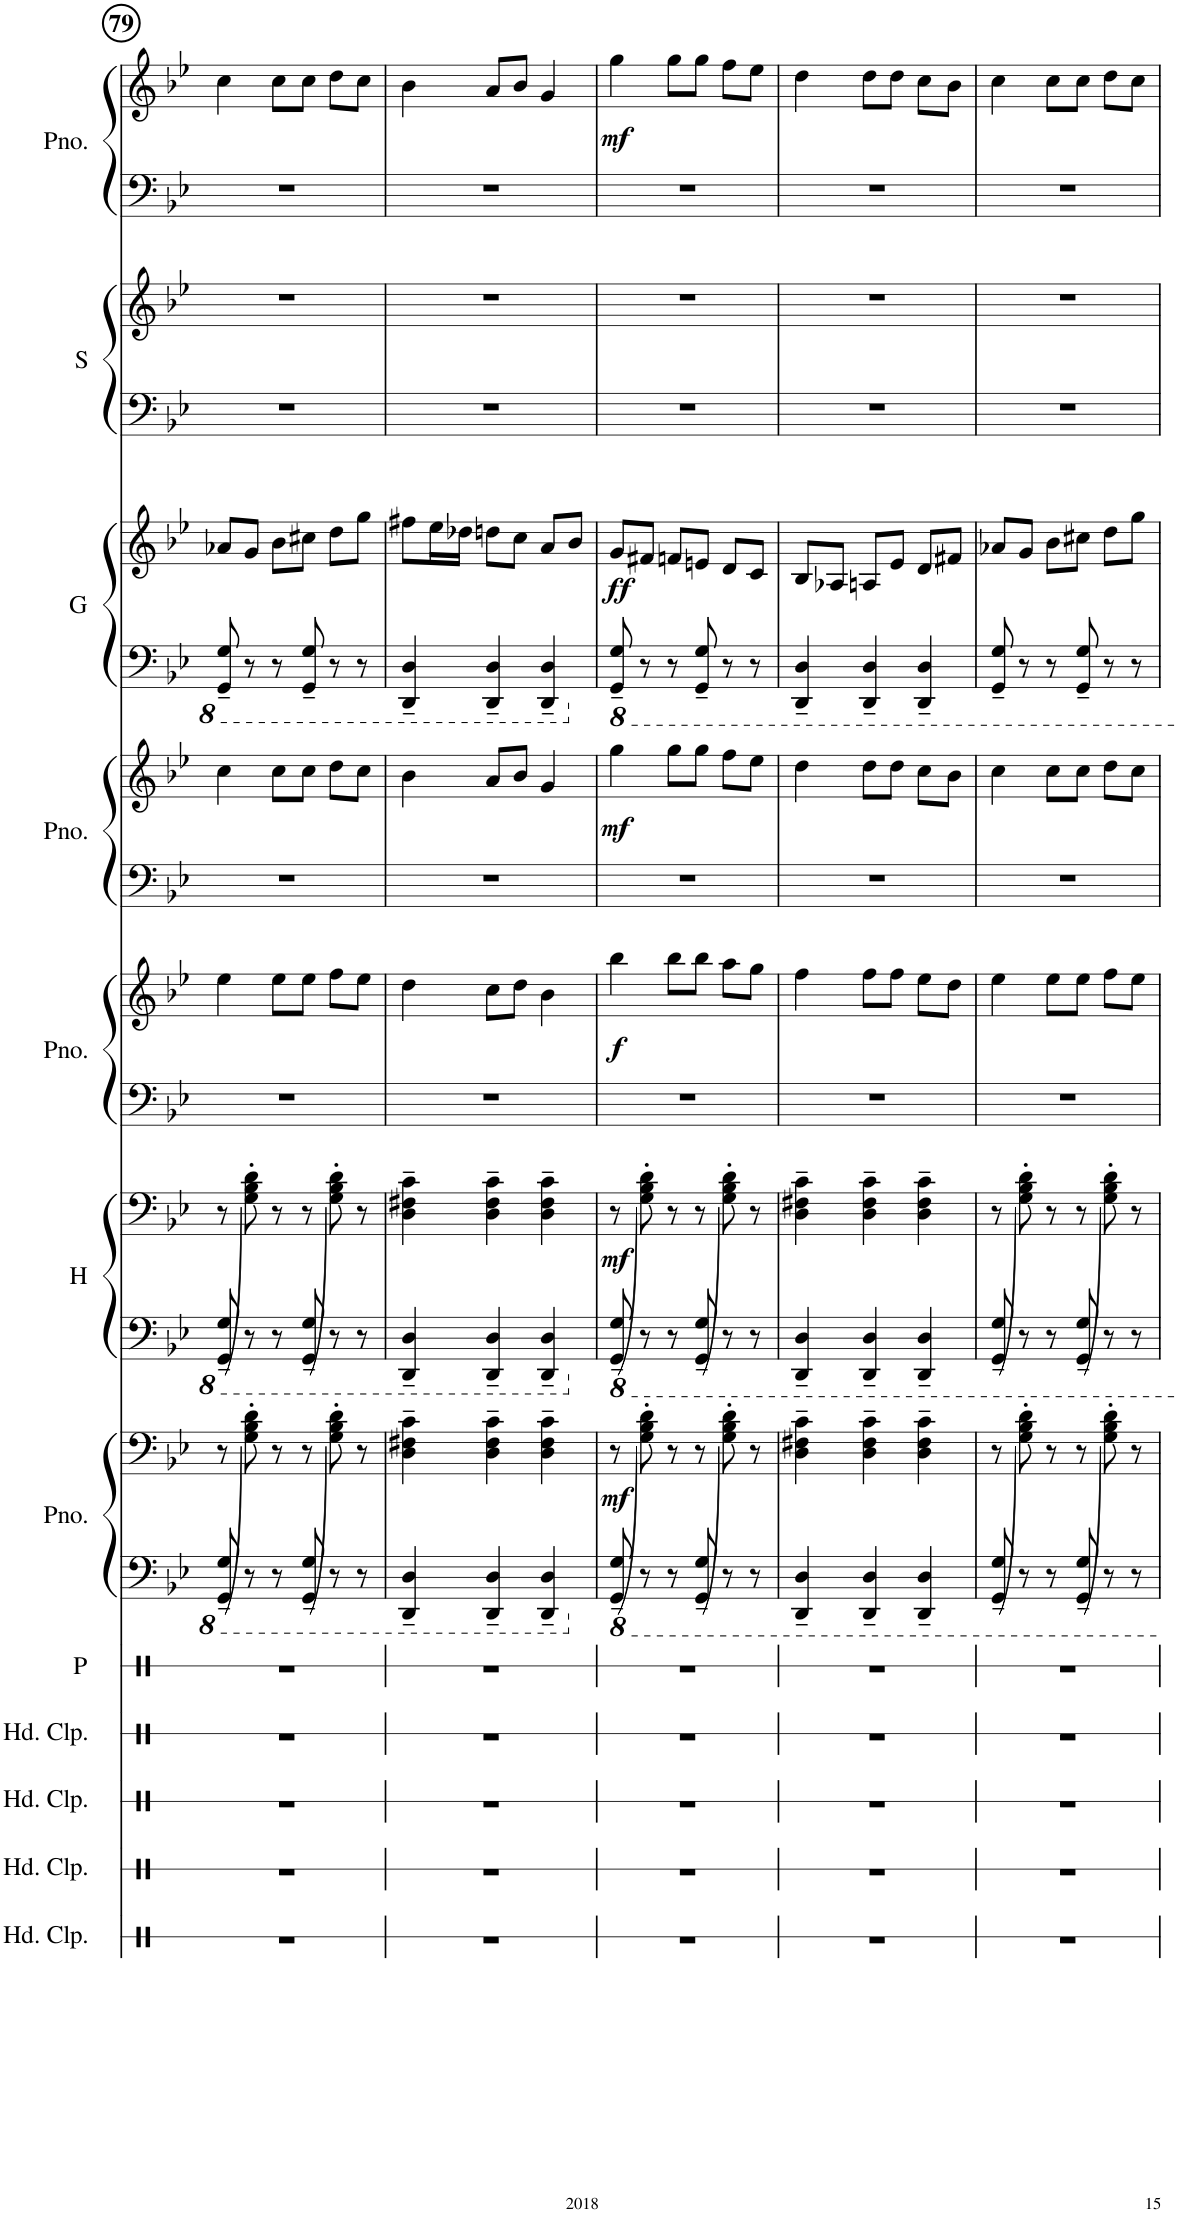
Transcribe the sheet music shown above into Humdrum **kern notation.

**kern	**kern	**kern	**kern	**kern	**kern	**kern	**dynam	**kern	**kern	**dynam	**kern	**kern	**dynam	**kern	**kern	**dynam	**kern	**kern	**dynam	**kern	**kern	**kern	**kern	**dynam
*part12	*part11	*part10	*part9	*part8	*part7	*part7	*part7	*part6	*part6	*part6	*part5	*part5	*part5	*part4	*part4	*part4	*part3	*part3	*part3	*part2	*part2	*part1	*part1	*part1
*staff19	*staff18	*staff17	*staff16	*staff15	*staff14	*staff13	*staff13/14	*staff12	*staff11	*staff11/12	*staff10	*staff9	*staff9/10	*staff8	*staff7	*staff7/8	*staff6	*staff5	*staff5/6	*staff4	*staff3	*staff2	*staff1	*staff1/2
*I"Hand Clap	*I"Hand Clap	*I"Hand Clap	*I"Hand Clap	*I"Panda	*I"Piano	*	*	*I"Makeup Cake	*	*	*I"Piano	*	*	*I"Piano	*	*	*I"Dumb One	*	*	*I"SANTA!	*	*I"Piano	*	*
*I'Hd. Clp.	*I'Hd. Clp.	*I'Hd. Clp.	*I'Hd. Clp.	*I'P	*I'Pno.	*	*	*	*	*	*I'Pno.	*	*	*I'Pno.	*	*	*	*	*	*I'S	*	*I'Pno.	*	*
!!LO:PB:g=z
*clefX	*clefX	*clefX	*clefX	*clefX	*clefF4	*clefF4	*	*clefF4	*clefF4	*	*clefF4	*clefG2	*	*clefF4	*clefG2	*	*clefF4	*clefG2	*	*clefF4	*clefG2	*clefF4	*clefG2	*
*k[]	*k[]	*k[]	*k[]	*k[]	*k[b-e-]	*k[b-e-]	*	*k[b-e-]	*k[b-e-]	*	*k[b-e-]	*k[b-e-]	*	*k[b-e-]	*k[b-e-]	*	*k[b-e-]	*k[b-e-]	*	*k[b-e-]	*k[b-e-]	*k[b-e-]	*k[b-e-]	*
*M3/4	*M3/4	*M3/4	*M3/4	*M3/4	*M3/4	*M3/4	*	*M3/4	*M3/4	*	*M3/4	*M3/4	*	*M3/4	*M3/4	*	*M3/4	*M3/4	*	*M3/4	*M3/4	*M3/4	*M3/4	*
=79	=79	=79	=79	=79	=79	=79	=79	=79	=79	=79	=79	=79	=79	=79	=79	=79	=79	=79	=79	=79	=79	=79	=79	=79
2.r	2.r	2.r	2.r	2.r	(8GGG/~ 8GG/~	8r	.	(8GGG/~ 8GG/~	8r	.	2.r	4ee-\	.	2.r	4cc\	.	8GGG/~ 8GG/~	8a-X/L	.	2.r	2.r	2.r	4cc\	.
.	.	.	.	.	8r	8G\' 8B-\' 8d\'	.	8r	8G\' 8B-\' 8d\'	.	.	.	.	.	.	.	8r	8g/J	.	.	.	.	.	.
.	.	.	.	.	8r	8r	.	8r	8r	.	.	8ee-\L	.	.	8cc\L	.	8r	8b-\L	.	.	.	.	8cc\L	.
.	.	.	.	.	(8GGG/~ 8GG/~	8r	.	(8GGG/~ 8GG/~	8r	.	.	8ee-\J	.	.	8cc\J	.	8GGG/~ 8GG/~	8cc#X\J	.	.	.	.	8cc\J	.
.	.	.	.	.	8r	8G\' 8B-\' 8d\'	.	8r	8G\' 8B-\' 8d\'	.	.	8ff\L	.	.	8dd\L	.	8r	8dd\L	.	.	.	.	8dd\L	.
.	.	.	.	.	8r	8r	.	8r	8r	.	.	8ee-\J	.	.	8cc\J	.	8r	8gg\J	.	.	.	.	8cc\J	.
=80	=80	=80	=80	=80	=80	=80	=80	=80	=80	=80	=80	=80	=80	=80	=80	=80	=80	=80	=80	=80	=80	=80	=80	=80
2.r	2.r	2.r	2.r	2.r	4DDD/~ 4DD/~	4D\~ 4F#X\~ 4c\~	.	4DDD/~ 4DD/~	4D\~ 4F#X\~ 4c\~	.	2.r	4dd\	.	2.r	4b-\	.	4DDD/~ 4DD/~	8ff#X\L	.	2.r	2.r	2.r	4b-\	.
.	.	.	.	.	.	.	.	.	.	.	.	.	.	.	.	.	.	16ee-\L	.	.	.	.	.	.
.	.	.	.	.	.	.	.	.	.	.	.	.	.	.	.	.	.	16dd-X\JJ	.	.	.	.	.	.
.	.	.	.	.	4DDD/~ 4DD/~	4D\~ 4F#\~ 4c\~	.	4DDD/~ 4DD/~	4D\~ 4F#\~ 4c\~	.	.	8cc\L	.	.	8a/L	.	4DDD/~ 4DD/~	8ddn\L	.	.	.	.	8a/L	.
.	.	.	.	.	.	.	.	.	.	.	.	8dd\J	.	.	8b-/J	.	.	8cc\J	.	.	.	.	8b-/J	.
.	.	.	.	.	4DDD/~ 4DD/~	4D\~ 4F#\~ 4c\~	.	4DDD/~ 4DD/~	4D\~ 4F#\~ 4c\~	.	.	4b-\	.	.	4g/	.	4DDD/~ 4DD/~	8a/L	.	.	.	.	4g/	.
.	.	.	.	.	.	.	.	.	.	.	.	.	.	.	.	.	.	8b-/J	.	.	.	.	.	.
=81	=81	=81	=81	=81	=81	=81	=81	=81	=81	=81	=81	=81	=81	=81	=81	=81	=81	=81	=81	=81	=81	=81	=81	=81
!	!	!	!	!	!	!	!LO:DY:b	!	!	!LO:DY:b	!	!	!LO:DY:b	!	!	!LO:DY:b	!	!	!LO:DY:b	!	!	!	!	!LO:DY:b
2.r	2.r	2.r	2.r	2.r	(8GGG/~ 8GG/~	8r	mf	(8GGG/~ 8GG/~	8r	mf	2.r	4bb-\	f	2.r	4gg\	mf	8GGG/~ 8GG/~	8g/L	ff	2.r	2.r	2.r	4gg\	mf
.	.	.	.	.	8r	8G\' 8B-\' 8d\')	.	8r	8G\' 8B-\' 8d\')	.	.	.	.	.	.	.	8r	8f#X/J	.	.	.	.	.	.
.	.	.	.	.	8r	8r	.	8r	8r	.	.	8bb-\L	.	.	8gg\L	.	8r	8fn/L	.	.	.	.	8gg\L	.
.	.	.	.	.	(8GGG/~ 8GG/~	8r	.	(8GGG/~ 8GG/~	8r	.	.	8bb-\J	.	.	8gg\J	.	8GGG/~ 8GG/~	8en/J	.	.	.	.	8gg\J	.
.	.	.	.	.	8r	8G\' 8B-\' 8d\')	.	8r	8G\' 8B-\' 8d\')	.	.	8aa\L	.	.	8ff\L	.	8r	8d/L	.	.	.	.	8ff\L	.
.	.	.	.	.	8r	8r	.	8r	8r	.	.	8gg\J	.	.	8ee-\J	.	8r	8c/J	.	.	.	.	8ee-\J	.
=82	=82	=82	=82	=82	=82	=82	=82	=82	=82	=82	=82	=82	=82	=82	=82	=82	=82	=82	=82	=82	=82	=82	=82	=82
2.r	2.r	2.r	2.r	2.r	4DDD/~ 4DD/~	4D\~ 4F#X\~ 4c\~	.	4DDD/~ 4DD/~	4D\~ 4F#X\~ 4c\~	.	2.r	4ff\	.	2.r	4dd\	.	4DDD/~ 4DD/~	8B-/L	.	2.r	2.r	2.r	4dd\	.
.	.	.	.	.	.	.	.	.	.	.	.	.	.	.	.	.	.	8A-X/J	.	.	.	.	.	.
.	.	.	.	.	4DDD/~ 4DD/~	4D\~ 4F#\~ 4c\~	.	4DDD/~ 4DD/~	4D\~ 4F#\~ 4c\~	.	.	8ff\L	.	.	8dd\L	.	4DDD/~ 4DD/~	8An/L	.	.	.	.	8dd\L	.
.	.	.	.	.	.	.	.	.	.	.	.	8ff\J	.	.	8dd\J	.	.	8e-/J	.	.	.	.	8dd\J	.
.	.	.	.	.	4DDD/~ 4DD/~	4D\~ 4F#\~ 4c\~	.	4DDD/~ 4DD/~	4D\~ 4F#\~ 4c\~	.	.	8ee-\L	.	.	8cc\L	.	4DDD/~ 4DD/~	8d/L	.	.	.	.	8cc\L	.
.	.	.	.	.	.	.	.	.	.	.	.	8dd\J	.	.	8b-\J	.	.	8f#X/J	.	.	.	.	8b-\J	.
=83	=83	=83	=83	=83	=83	=83	=83	=83	=83	=83	=83	=83	=83	=83	=83	=83	=83	=83	=83	=83	=83	=83	=83	=83
2.r	2.r	2.r	2.r	2.r	8GGG/~ 8GG/~	8r	.	8GGG/~ 8GG/~	8r	.	2.r	4ee-\	.	2.r	4cc\	.	8GGG/~ 8GG/~	8a-X/L	.	2.r	2.r	2.r	4cc\	.
.	.	.	.	.	8r	8G\' 8B-\' 8d\')	.	8r	8G\' 8B-\' 8d\')	.	.	.	.	.	.	.	8r	8g/J	.	.	.	.	.	.
.	.	.	.	.	8r	8r	.	8r	8r	.	.	8ee-\L	.	.	8cc\L	.	8r	8b-\L	.	.	.	.	8cc\L	.
.	.	.	.	.	8GGG/~ 8GG/~	8r	.	8GGG/~ 8GG/~	8r	.	.	8ee-\J	.	.	8cc\J	.	8GGG/~ 8GG/~	8cc#X\J	.	.	.	.	8cc\J	.
.	.	.	.	.	8r	8G\' 8B-\' 8d\')	.	8r	8G\' 8B-\' 8d\')	.	.	8ff\L	.	.	8dd\L	.	8r	8dd\L	.	.	.	.	8dd\L	.
.	.	.	.	.	8r	8r	.	8r	8r	.	.	8ee-\J	.	.	8cc\J	.	8r	8gg\J	.	.	.	.	8cc\J	.
=	=	=	=	=	=	=	=	=	=	=	=	=	=	=	=	=	=	=	=	=	=	=	=	=
*-	*-	*-	*-	*-	*-	*-	*-	*-	*-	*-	*-	*-	*-	*-	*-	*-	*-	*-	*-	*-	*-	*-	*-	*-
